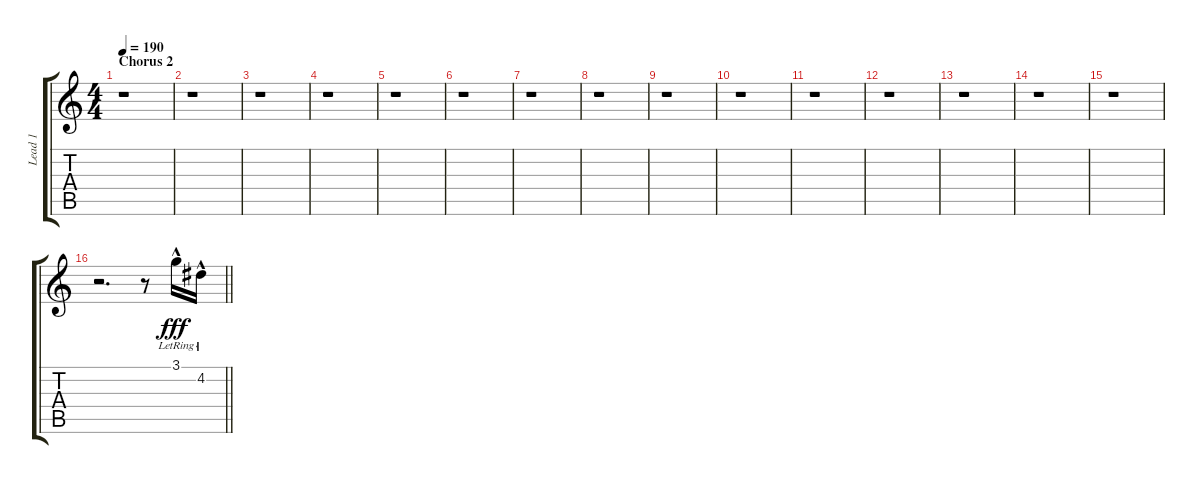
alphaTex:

\track ("Lead 1" "Lead 1") {instrument overdrivenguitar}
\staff {score tabs}
\tuning (E4 B3 G3 D3 A2 E2) {hide}
\ts (4 4)
\section ("" "Chorus 2")
\tempo 190
\clef g2
\ks c
r.1{dy f} |
r.1 |
r.1 |
r.1 |
r.1 |
r.1 |
r.1 |
r.1 |
r.1 |
r.1 |
r.1 |
r.1 |
r.1 |
r.1 |
r.1 |
\barLineRight lightlight
r.2{d} r.8 3.1{hac lr}.16{dy fff volume 12 balance 6 instrument acousticguitarsteel} 4.2{hac lr}.16
